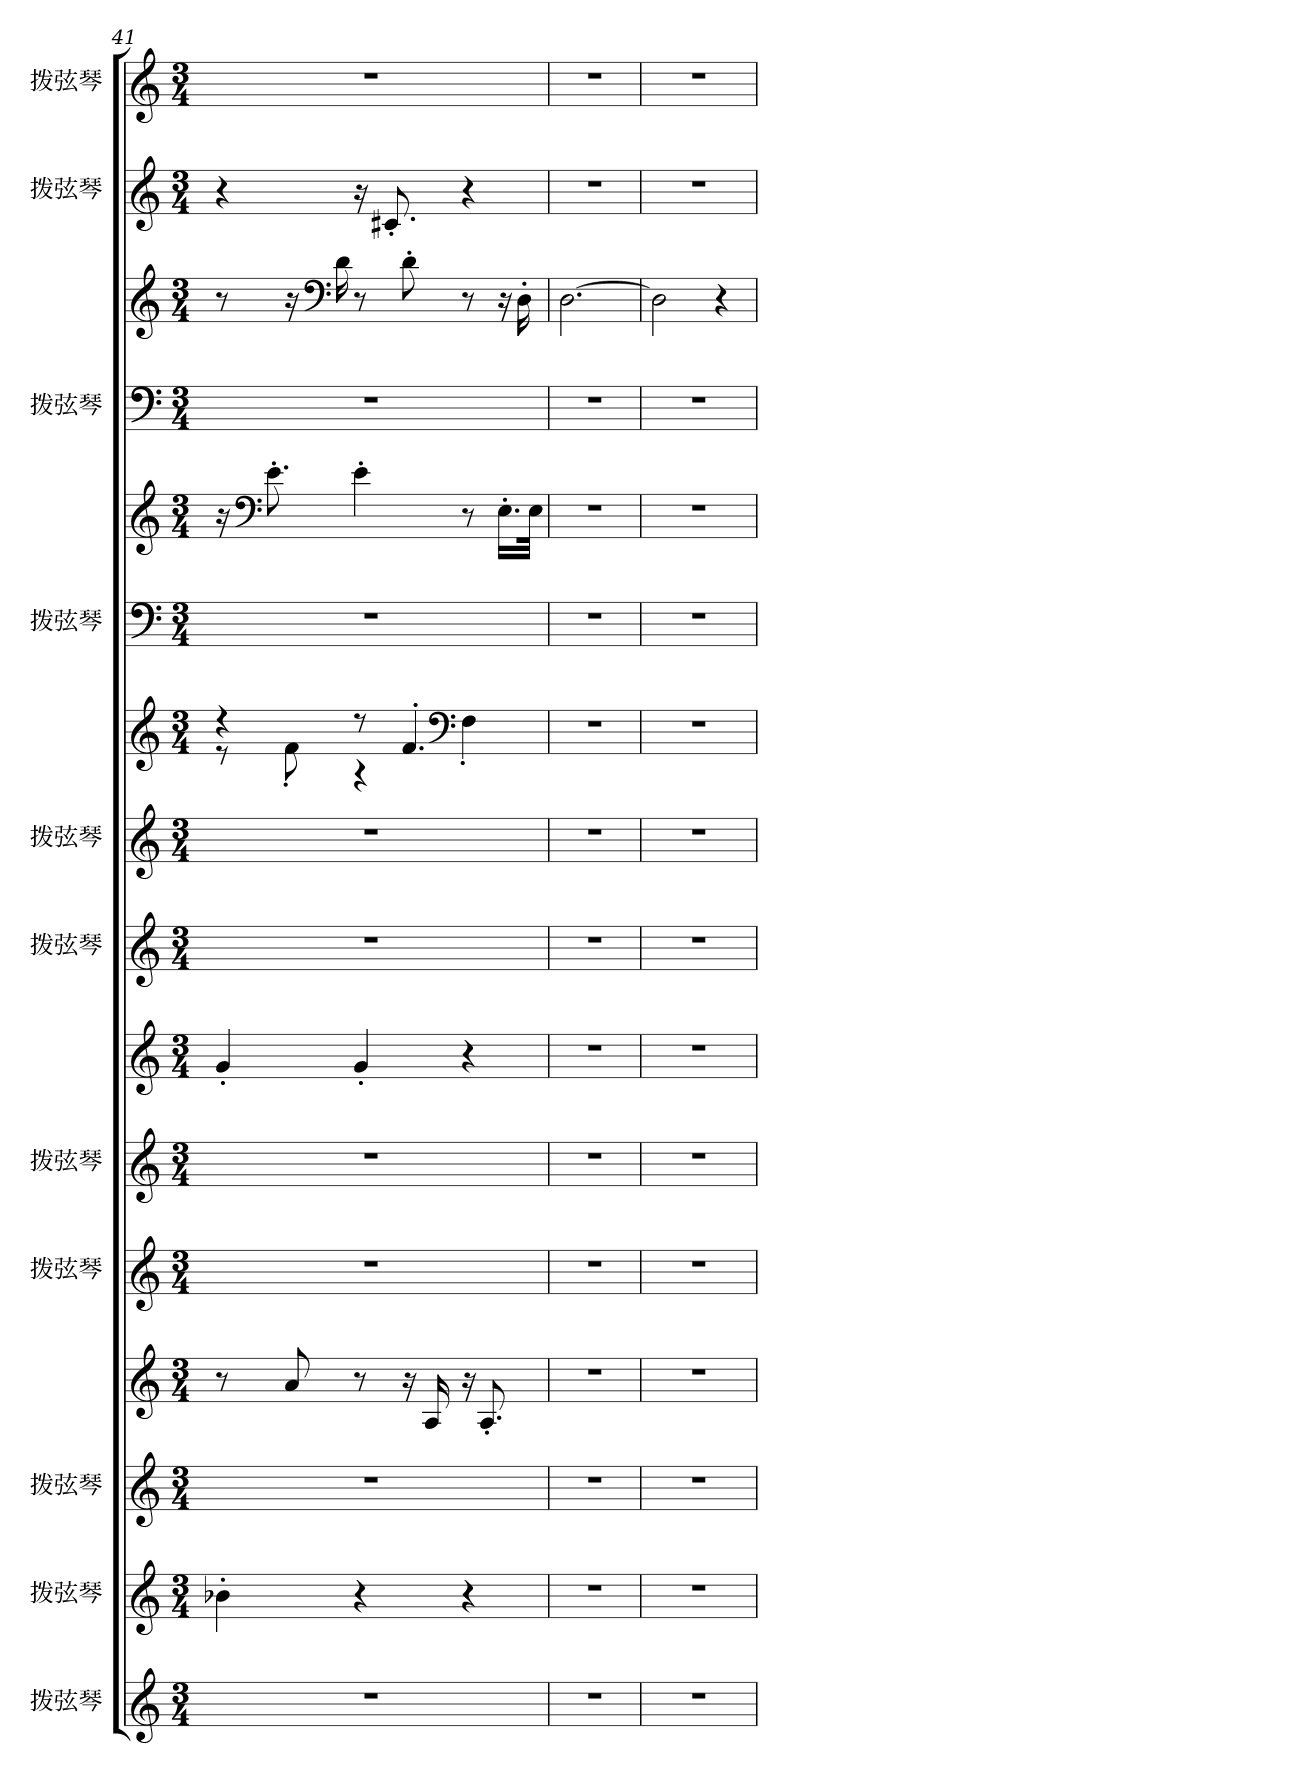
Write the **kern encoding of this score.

**kern	**kern	**kern	**kern	**kern	**kern	**kern	**kern	**kern	**kern	**kern	**kern	**kern	**kern	**kern	**kern
*part11	*part10	*part9	*part9	*part8	*part7	*part7	*part6	*part5	*part5	*part4	*part4	*part3	*part3	*part2	*part1
*staff16	*staff15	*staff14	*staff13	*staff12	*staff11	*staff10	*staff9	*staff8	*staff7	*staff6	*staff5	*staff4	*staff3	*staff2	*staff1
*I"拨弦琴	*I"拨弦琴	*I"拨弦琴	*	*I"拨弦琴	*I"拨弦琴	*	*I"拨弦琴	*I"拨弦琴	*	*I"拨弦琴	*	*I"拨弦琴	*	*I"拨弦琴	*I"拨弦琴
!!LO:PB:g=z
*clefG2	*clefG2	*clefG2	*clefG2	*clefG2	*clefG2	*clefG2	*clefG2	*clefG2	*clefG2	*clefF4	*clefG2	*clefF4	*clefG2	*clefG2	*clefG2
*k[]	*k[]	*k[]	*k[]	*k[]	*k[]	*k[]	*k[]	*k[]	*k[]	*k[]	*k[]	*k[]	*k[]	*k[]	*k[]
*M3/4	*M3/4	*M3/4	*M3/4	*M3/4	*M3/4	*M3/4	*M3/4	*M3/4	*M3/4	*M3/4	*M3/4	*M3/4	*M3/4	*M3/4	*M3/4
=41	=41	=41	=41	=41	=41	=41	=41	=41	=41	=41	=41	=41	=41	=41	=41
*	*	*	*	*	*	*	*	*	*^	*	*	*	*	*	*
2.r	4b-X'\	2.r	8r	2.r	2.r	4g'/	2.r	2.r	4r	8r	2.r	16r	2.r	8r	4r	2.r
*	*	*	*	*	*	*	*	*	*	*	*	*clefF4	*	*	*	*
.	.	.	.	.	.	.	.	.	.	.	.	8.e'\	.	.	.	.
.	.	.	8a/	.	.	.	.	.	.	8f'\	.	.	.	16r	.	.
*	*	*	*	*	*	*	*	*	*	*	*	*	*	*clefF4	*	*
.	.	.	.	.	.	.	.	.	.	.	.	.	.	16d\	.	.
.	4r	.	8r	.	.	4g'/	.	.	8r	4r	.	4e'\	.	8r	16r	.
.	.	.	.	.	.	.	.	.	.	.	.	.	.	.	8.c#X'/	.
.	.	.	16r	.	.	.	.	.	4.f'/	.	.	.	.	8d'\	.	.
.	.	.	16A/	.	.	.	.	.	.	.	.	.	.	.	.	.
*	*	*	*	*	*	*	*	*	*clefF4	*	*	*	*	*	*	*
.	4r	.	16r	.	.	4r	.	.	.	4F'\	.	8r	.	8r	4r	.
.	.	.	8.A'/	.	.	.	.	.	.	.	.	.	.	.	.	.
.	.	.	.	.	.	.	.	.	.	.	.	16.E'\LL	.	16r	.	.
.	.	.	.	.	.	.	.	.	.	.	.	.	.	16D'\	.	.
.	.	.	.	.	.	.	.	.	.	.	.	32E\JJk	.	.	.	.
*	*	*	*	*	*	*	*	*	*v	*v	*	*	*	*	*	*
=42	=42	=42	=42	=42	=42	=42	=42	=42	=42	=42	=42	=42	=42	=42	=42
2.r	2.r	2.r	2.r	2.r	2.r	2.r	2.r	2.r	2.r	2.r	2.r	2.r	[2.D\	2.r	2.r
=43	=43	=43	=43	=43	=43	=43	=43	=43	=43	=43	=43	=43	=43	=43	=43
2.r	2.r	2.r	2.r	2.r	2.r	2.r	2.r	2.r	2.r	2.r	2.r	2.r	2D\]	2.r	2.r
.	.	.	.	.	.	.	.	.	.	.	.	.	4r	.	.
=	=	=	=	=	=	=	=	=	=	=	=	=	=	=	=
*-	*-	*-	*-	*-	*-	*-	*-	*-	*-	*-	*-	*-	*-	*-	*-
